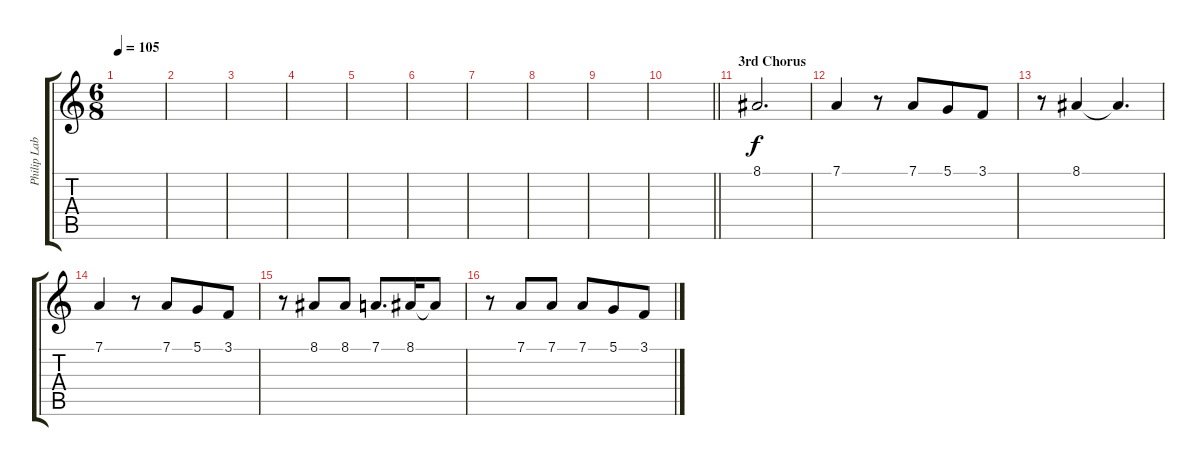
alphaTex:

\track ("Philip Labonte's Clean Vocals" "Philip Lab") {instrument clarinet}
\staff {score tabs}
\tuning (D4 A3 F3 C3 G2 D2) {hide}
\ts (6 8)
\tempo 105
\clef g2
\ks c
|
|
|
|
|
|
|
|
|
\barLineRight lightlight
|
\section ("" "3rd Chorus")
8.1.2{d} |
7.1.4 r.8 7.1.8 5.1.8 3.1.8 |
r.8 8.1.4 8.1{t}.4{d} |
7.1.4 r.8 7.1.8 5.1.8 3.1.8 |
r.8 8.1.8 8.1.8 7.1.8{d} 8.1.16 8.1{t}.8 |
r.8 7.1.8 7.1.8 7.1.8 5.1.8 3.1.8
